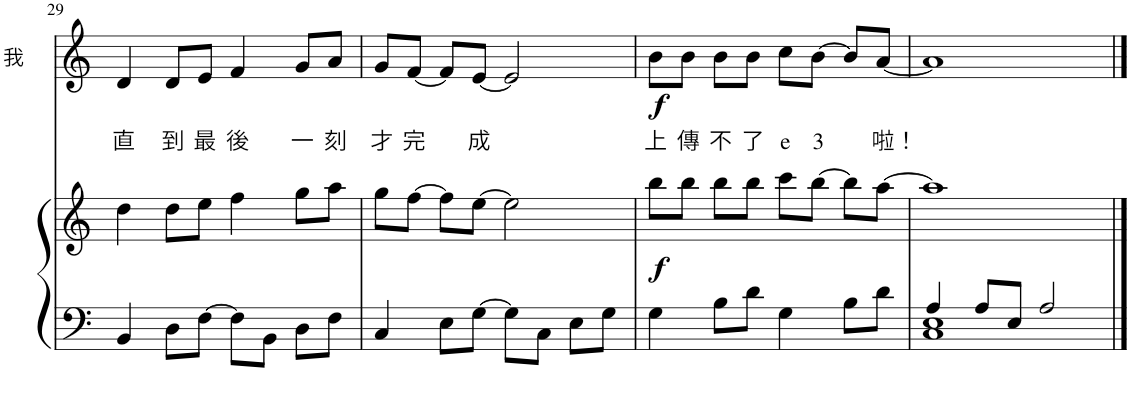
**kern	**kern	**dynam	**kern	**text	**dynam
*part2	*part2	*part2	*part1	*part1	*part1
*staff3	*staff2	*staff2/3	*staff1	*staff1	*staff1
*I"鋼琴	*	*	*I"可憐的我	*	*
!!LO:PB:g=z
*clefF4	*clefG2	*	*clefG2	*	*
*k[]	*k[]	*	*k[]	*	*
*M4/4	*M4/4	*	*M4/4	*	*
=29	=29	=29	=29	=29	=29
!	!	!	!	!LO:LY:b	!
4BB/	4dd\	.	4d/	直	.
!	!	!	!	!LO:LY:b	!
8D\L	8dd\L	.	8d/L	到	.
!	!	!	!	!LO:LY:b	!
[8F\J	8ee\J	.	8e/J	最	.
!	!	!	!	!LO:LY:b	!
8F\L]	4ff\	.	4f/	後	.
8BB\J	.	.	.	.	.
!	!	!	!	!LO:LY:b	!
8D\L	8gg\L	.	8g/L	一	.
!	!	!	!	!LO:LY:b	!
8F\J	8aa\J	.	8a/J	刻	.
=30	=30	=30	=30	=30	=30
!	!	!	!	!LO:LY:b	!
4C/	8gg\L	.	8g/L	才	.
!	!	!	!	!LO:LY:b	!
.	[8ff\J	.	[8f/J	完	.
8E\L	8ff\L]	.	8f/L]	.	.
!	!	!	!	!LO:LY:b	!
[8G\J	[8ee\J	.	[8e/J	成	.
8G\L]	2ee\]	.	2e/]	.	.
8C\J	.	.	.	.	.
8E\L	.	.	.	.	.
8G\J	.	.	.	.	.
=31	=31	=31	=31	=31	=31
!	!	!LO:DY:b	!	!LO:LY:b	!LO:DY:b
4G\	8bb\L	f	8b\L	上	f
!	!	!	!	!LO:LY:b	!
.	8bb\J	.	8b\J	傳	.
!	!	!	!	!LO:LY:b	!
8B\L	8bb\L	.	8b\L	不	.
!	!	!	!	!LO:LY:b	!
8d\J	8bb\J	.	8b\J	了	.
!	!	!	!	!LO:LY:b	!
4G\	8ccc\L	.	8cc\L	e	.
!	!	!	!	!LO:LY:b	!
.	[8bb\J	.	[8b\J	3	.
8B\L	8bb\L]	.	8b/L]	.	.
!	!	!	!	!LO:LY:b	!
8d\J	[8aa\J	.	[8a/J	啦！	.
=32	=32	=32	=32	=32	=32
*^	*	*	*	*	*
4A/	1C 1E	1aa]	.	1a]	.	.
8A/L	.	.	.	.	.	.
8E/J	.	.	.	.	.	.
2A/	.	.	.	.	.	.
*v	*v	*	*	*	*	*
==	==	==	==	==	==
*-	*-	*-	*-	*-	*-
